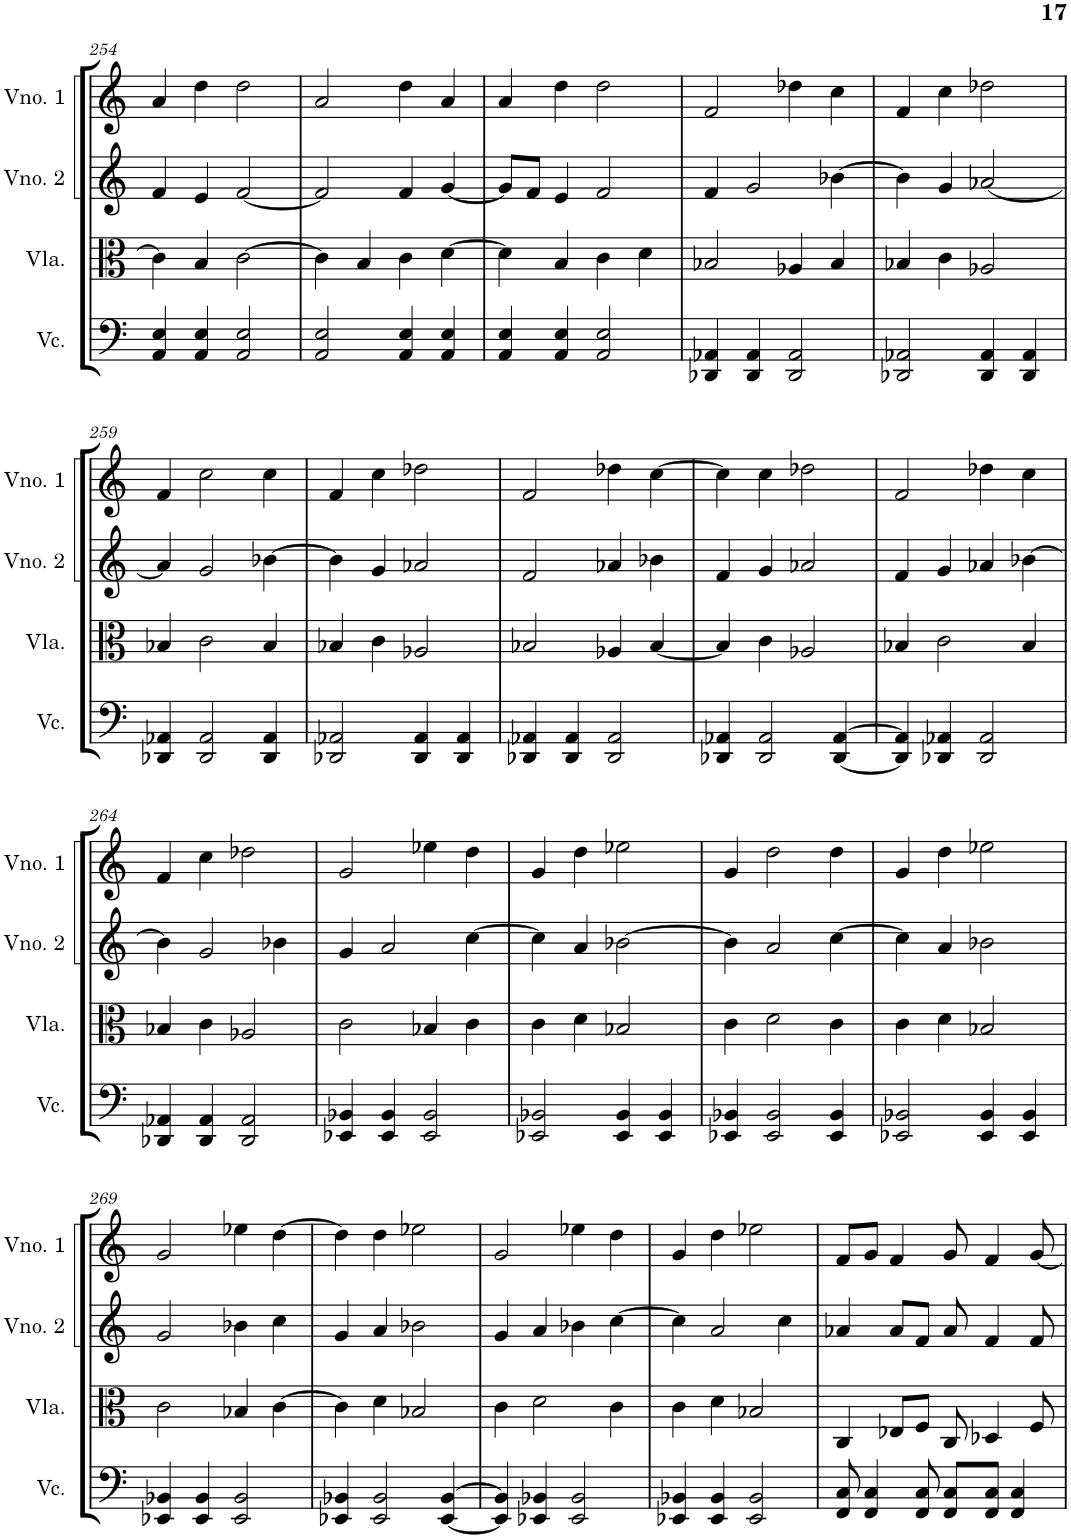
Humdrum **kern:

**kern	**kern	**kern	**kern
*part4	*part3	*part2	*part1
*staff4	*staff3	*staff2	*staff1
*I"Violoncelo	*I"Viola	*I"Violino 2	*I"Violino 1
*I'Vc.	*I'Vla.	*I'Vno. 2	*I'Vno. 1
!!LO:PB:g=z
*clefF4	*clefC3	*clefG2	*clefG2
*k[]	*k[]	*k[]	*k[]
*M4/4	*M4/4	*M4/4	*M4/4
=254	=254	=254	=254
4AA/ 4E/	4c\]	4f/	4a/
4AA/ 4E/	4B/	4e/	4dd\
2AA/ 2E/	[2c\	[2f/	2dd\
=255	=255	=255	=255
2AA/ 2E/	4c\]	2f/]	2a/
.	4B/	.	.
4AA/ 4E/	4c\	4f/	4dd\
4AA/ 4E/	[4d\	[4g/	4a/
=256	=256	=256	=256
4AA/ 4E/	4d\]	8g/L]	4a/
.	.	8f/J	.
4AA/ 4E/	4B/	4e/	4dd\
2AA/ 2E/	4c\	2f/	2dd\
.	4d\	.	.
=257	=257	=257	=257
4DD-X/ 4AA-X/	2B-X/	4f/	2f/
4DD-/ 4AA-/	.	2g/	.
2DD-/ 2AA-/	4A-X/	.	4dd-X\
.	4B-/	[4b-X\	4cc\
=258	=258	=258	=258
2DD-X/ 2AA-X/	4B-X/	4b-\]	4f/
.	4c\	4g/	4cc\
4DD-/ 4AA-/	2A-X/	[2a-X/	2dd-X\
4DD-/ 4AA-/	.	.	.
!!LO:LB:g=z
=259	=259	=259	=259
4DD-X/ 4AA-X/	4B-X/	4a-/]	4f/
2DD-/ 2AA-/	2c\	2g/	2cc\
4DD-/ 4AA-/	4B-/	[4b-X\	4cc\
=260	=260	=260	=260
2DD-X/ 2AA-X/	4B-X/	4b-\]	4f/
.	4c\	4g/	4cc\
4DD-/ 4AA-/	2A-X/	2a-X/	2dd-X\
4DD-/ 4AA-/	.	.	.
=261	=261	=261	=261
4DD-X/ 4AA-X/	2B-X/	2f/	2f/
4DD-/ 4AA-/	.	.	.
2DD-/ 2AA-/	4A-X/	4a-X/	4dd-X\
.	[4B-/	4b-X\	[4cc\
=262	=262	=262	=262
4DD-X/ 4AA-X/	4B-/]	4f/	4cc\]
2DD-/ 2AA-/	4c\	4g/	4cc\
.	2A-X/	2a-X/	2dd-X\
[4DD-/ [4AA-/	.	.	.
=263	=263	=263	=263
4DD-/] 4AA-/]	4B-X/	4f/	2f/
4DD-X/ 4AA-X/	2c\	4g/	.
2DD-/ 2AA-/	.	4a-X/	4dd-X\
.	4B-/	[4b-X\	4cc\
!!LO:LB:g=z
=264	=264	=264	=264
4DD-X/ 4AA-X/	4B-X/	4b-\]	4f/
4DD-/ 4AA-/	4c\	2g/	4cc\
2DD-/ 2AA-/	2A-X/	.	2dd-X\
.	.	4b-X\	.
=265	=265	=265	=265
4EE-X/ 4BB-X/	2c\	4g/	2g/
4EE-/ 4BB-/	.	2a/	.
2EE-/ 2BB-/	4B-X/	.	4ee-X\
.	4c\	[4cc\	4dd\
=266	=266	=266	=266
2EE-X/ 2BB-X/	4c\	4cc\]	4g/
.	4d\	4a/	4dd\
4EE-/ 4BB-/	2B-X/	[2b-X\	2ee-X\
4EE-/ 4BB-/	.	.	.
=267	=267	=267	=267
4EE-X/ 4BB-X/	4c\	4b-\]	4g/
2EE-/ 2BB-/	2d\	2a/	2dd\
4EE-/ 4BB-/	4c\	[4cc\	4dd\
=268	=268	=268	=268
2EE-X/ 2BB-X/	4c\	4cc\]	4g/
.	4d\	4a/	4dd\
4EE-/ 4BB-/	2B-X/	2b-X\	2ee-X\
4EE-/ 4BB-/	.	.	.
!!LO:LB:g=z
=269	=269	=269	=269
4EE-X/ 4BB-X/	2c\	2g/	2g/
4EE-/ 4BB-/	.	.	.
2EE-/ 2BB-/	4B-X/	4b-X\	4ee-X\
.	[4c\	4cc\	[4dd\
=270	=270	=270	=270
4EE-X/ 4BB-X/	4c\]	4g/	4dd\]
2EE-/ 2BB-/	4d\	4a/	4dd\
.	2B-X/	2b-X\	2ee-X\
[4EE-/ [4BB-/	.	.	.
=271	=271	=271	=271
4EE-/] 4BB-/]	4c\	4g/	2g/
4EE-X/ 4BB-X/	2d\	4a/	.
2EE-/ 2BB-/	.	4b-X\	4ee-X\
.	4c\	[4cc\	4dd\
=272	=272	=272	=272
4EE-X/ 4BB-X/	4c\	4cc\]	4g/
4EE-/ 4BB-/	4d\	2a/	4dd\
2EE-/ 2BB-/	2B-X/	.	2ee-X\
.	.	4cc\	.
=273	=273	=273	=273
8FF/ 8C/	4C/	4a-X/	8f/L
4FF/ 4C/	.	.	8g/J
.	8E-X/L	8a-/L	4f/
8FF/ 8C/	8F/J	8f/J	.
8FF/ 8C/L	8C/	8a-/	8g/
8FF/ 8C/J	4D-X/	4f/	4f/
4FF/ 4C/	.	.	.
.	8F/	8f/	[8g/
=	=	=	=
*-	*-	*-	*-
